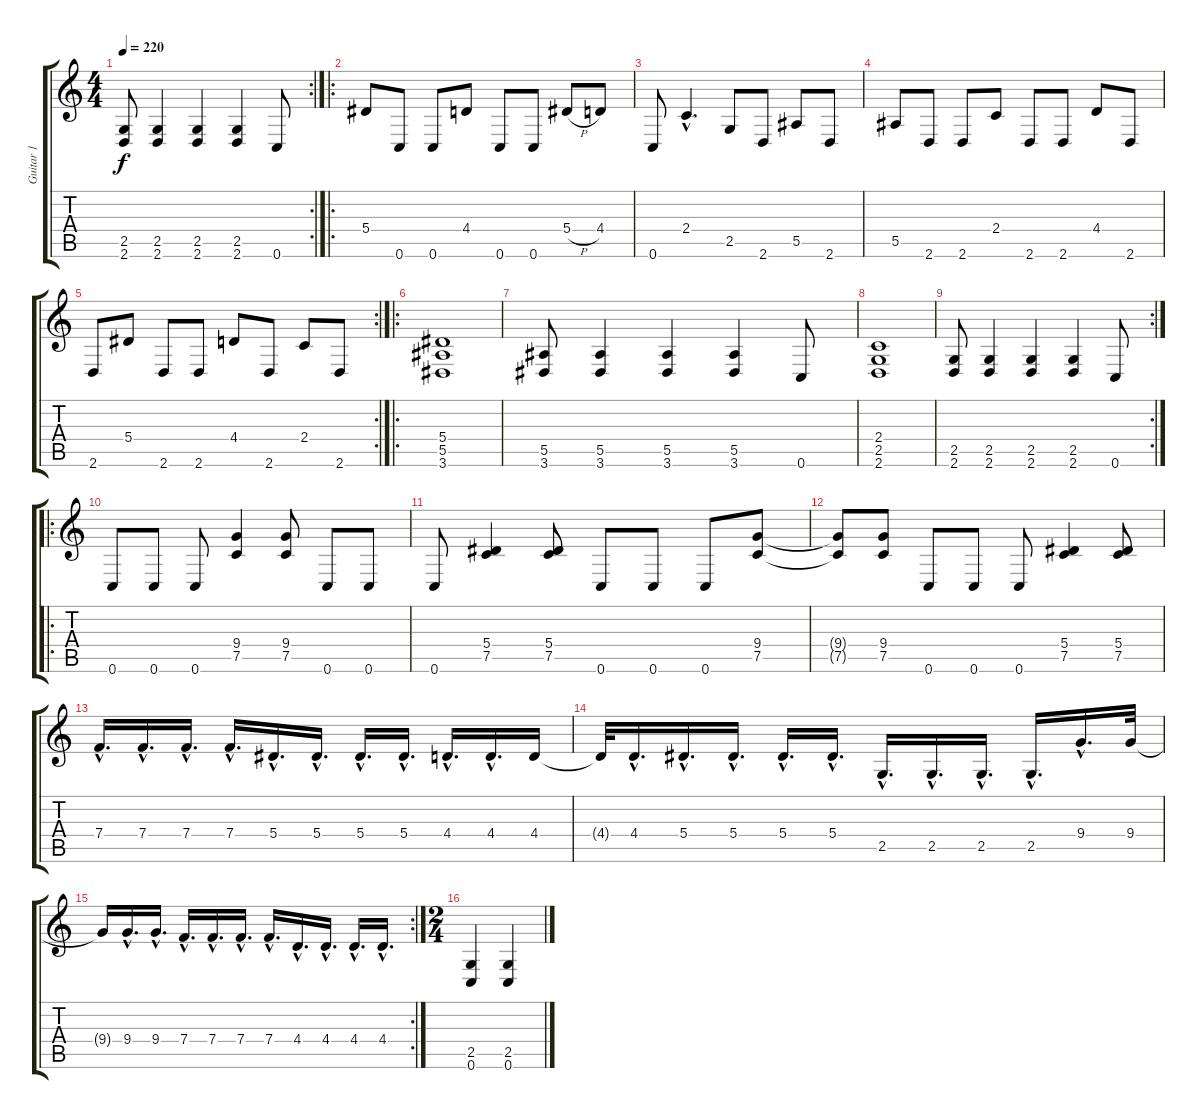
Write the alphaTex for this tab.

\track ("Guitar 1" "Guitar 1") {instrument distortionguitar}
\staff {score tabs}
\tuning (C4 G3 Eb3 Bb2 F2 C2) {hide}
\rc 2
\ts (4 4)
\tempo 220
\clef g2
\ks c
(2.5 2.6).8{dy f} (2.5 2.6).4 (2.5 2.6).4 (2.5 2.6).4 0.6.8 |
\ro
5.4.8 0.6.8 0.6.8 4.4.8 0.6.8 0.6.8 5.4{h}.8 4.4.8 |
0.6.8 2.4{hac}.4{d} 2.5.8 2.6.8 5.5.8 2.6.8 |
5.5.8 2.6.8 2.6.8 2.4.8 2.6.8 2.6.8 4.4.8 2.6.8 |
\rc 2
2.6.8 5.4.8 2.6.8 2.6.8 4.4.8 2.6.8 2.4.8 2.6.8 |
\ro
(5.4 5.5 3.6).1 |
(5.5 3.6).8 (5.5 3.6).4 (5.5 3.6).4 (5.5 3.6).4 0.6.8 |
(2.4 2.5 2.6).1 |
\rc 2
(2.5 2.6).8 (2.5 2.6).4 (2.5 2.6).4 (2.5 2.6).4 0.6.8 |
\ro
0.6.8 0.6.8 0.6.8 (9.4 7.5).4 (9.4 7.5).8 0.6.8 0.6.8 |
0.6.8 (5.4 7.5).4 (5.4 7.5).8 0.6.8 0.6.8 0.6.8 (9.4 7.5).8 |
(9.4{t} 7.5{t}).8 (9.4 7.5).8 0.6.8 0.6.8 0.6.8 (5.4 7.5).4 (5.4 7.5).8 |
7.4{hac}.16{d} 7.4{hac}.16{d} 7.4{hac}.16{d} 7.4{hac}.16{d} 5.4{hac}.16{d} 5.4{hac}.16{d} 5.4{hac}.16{d} 5.4{hac}.16{d} 4.4{hac}.16{d} 4.4{hac}.16{d} 4.4.16 |
4.4{t}.32 4.4{hac}.16{d} 5.4{hac}.16{d} 5.4{hac}.16{d} 5.4{hac}.16{d} 5.4{hac}.16{d} 2.5{hac}.16{d} 2.5{hac}.16{d} 2.5{hac}.16{d} 2.5{hac}.16{d} 9.4{hac}.16{d} 9.4.32 |
\rc 2
9.4{t}.16 9.4{hac}.16{d} 9.4{hac}.16{d} 7.4{hac}.16{d} 7.4{hac}.16{d} 7.4{hac}.16{d} 7.4{hac}.16{d} 4.4{hac}.16{d} 4.4{hac}.16{d} 4.4{hac}.16{d} 4.4{hac}.16{d} |
\ts (2 4)
(2.5 0.6).4 (2.5 0.6).4
